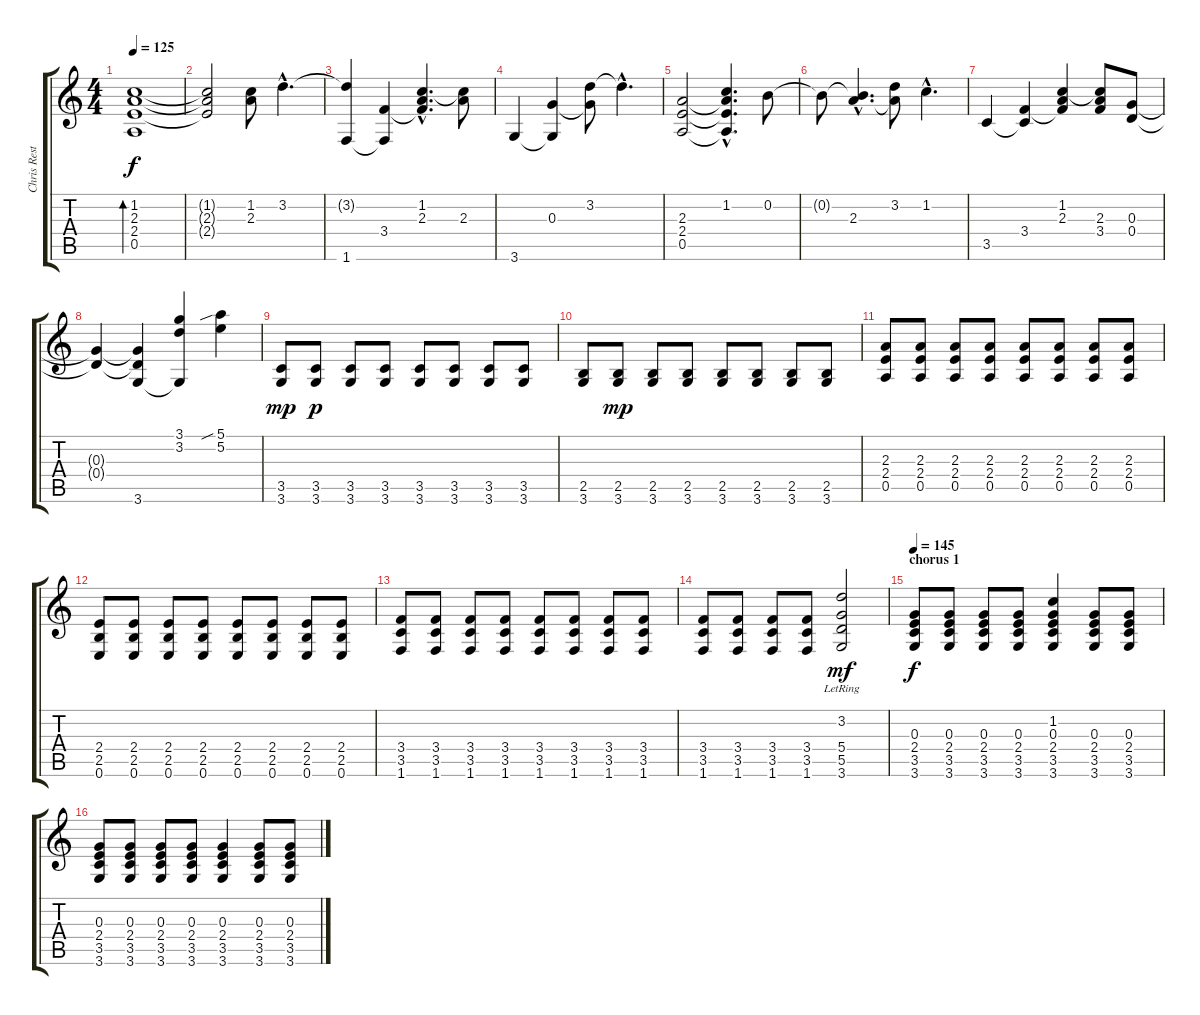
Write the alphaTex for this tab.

\track ("Chris Rest" "Chris Rest") {instrument distortionguitar}
\staff {score tabs}
\tuning (E4 B3 G3 D3 A2 E2) {hide}
\ts (4 4)
\tempo 125
\clef g2
\ks c
(1.2 2.3 2.4 0.5).1{bd 120 dy f} |
(1.2{t} 2.3{t} 2.4{t}).2 (1.2 2.3).8 3.2{hac}.4{d} |
(3.2{t} 1.6).4 (3.4 1.6{t}).4 (1.2{hac} 2.3{hac} 3.4{hac t}).4{d} (1.2{t} 2.3).8 |
3.6.4 (0.3 3.6{t}).4 (3.2 0.3{t}).8 3.2{hac t}.4{d} |
(2.3 2.4 0.5).2 (1.2{hac} 2.3{hac t} 2.4{hac t} 0.5{hac t}).4{d} 0.2.8 |
0.2{t}.8 (0.2{hac t} 2.3{hac}).4{d} (3.2 2.3{t}).8 1.2{hac}.4{d} |
3.5.4 (3.4 3.5{t}).4 (1.2 2.3 3.4{t}).4 (1.2{t} 2.3 3.4).8 (0.3 0.4).8 |
(0.3{t} 0.4{t}).4 (0.3{t} 0.4{t} 3.6).4 (3.1 3.2 3.6{t}).4 (5.1{sib} 5.2).4 |
(3.5 3.6).8{dy mp instrument overdrivenguitar} (3.5 3.6).8{dy p} (3.5 3.6).8 (3.5 3.6).8 (3.5 3.6).8 (3.5 3.6).8 (3.5 3.6).8 (3.5 3.6).8 |
(2.5 3.6).8 (2.5 3.6).8{dy mp} (2.5 3.6).8 (2.5 3.6).8 (2.5 3.6).8 (2.5 3.6).8 (2.5 3.6).8 (2.5 3.6).8 |
(2.3 2.4 0.5).8 (2.3 2.4 0.5).8 (2.3 2.4 0.5).8 (2.3 2.4 0.5).8 (2.3 2.4 0.5).8 (2.3 2.4 0.5).8 (2.3 2.4 0.5).8 (2.3 2.4 0.5).8 |
(2.4 2.5 0.6).8 (2.4 2.5 0.6).8 (2.4 2.5 0.6).8 (2.4 2.5 0.6).8 (2.4 2.5 0.6).8 (2.4 2.5 0.6).8 (2.4 2.5 0.6).8 (2.4 2.5 0.6).8 |
(3.4 3.5 1.6).8 (3.4 3.5 1.6).8 (3.4 3.5 1.6).8 (3.4 3.5 1.6).8 (3.4 3.5 1.6).8 (3.4 3.5 1.6).8 (3.4 3.5 1.6).8 (3.4 3.5 1.6).8 |
(3.4 3.5 1.6).8 (3.4 3.5 1.6).8 (3.4 3.5 1.6).8 (3.4 3.5 1.6).8 (3.2{lr} 5.4 5.5 3.6).2{dy mf} |
\section ("" "chorus 1")
\tempo 145
(0.3 2.4 3.5 3.6).8{dy f} (0.3 2.4 3.5 3.6).8 (0.3 2.4 3.5 3.6).8 (0.3 2.4 3.5 3.6).8 (1.2 0.3 2.4 3.5 3.6).4 (0.3 2.4 3.5 3.6).8 (0.3 2.4 3.5 3.6).8 |
(0.3 2.4 3.5 3.6).8 (0.3 2.4 3.5 3.6).8 (0.3 2.4 3.5 3.6).8 (0.3 2.4 3.5 3.6).8 (0.3 2.4 3.5 3.6).4 (0.3 2.4 3.5 3.6).8 (0.3 2.4 3.5 3.6).8
